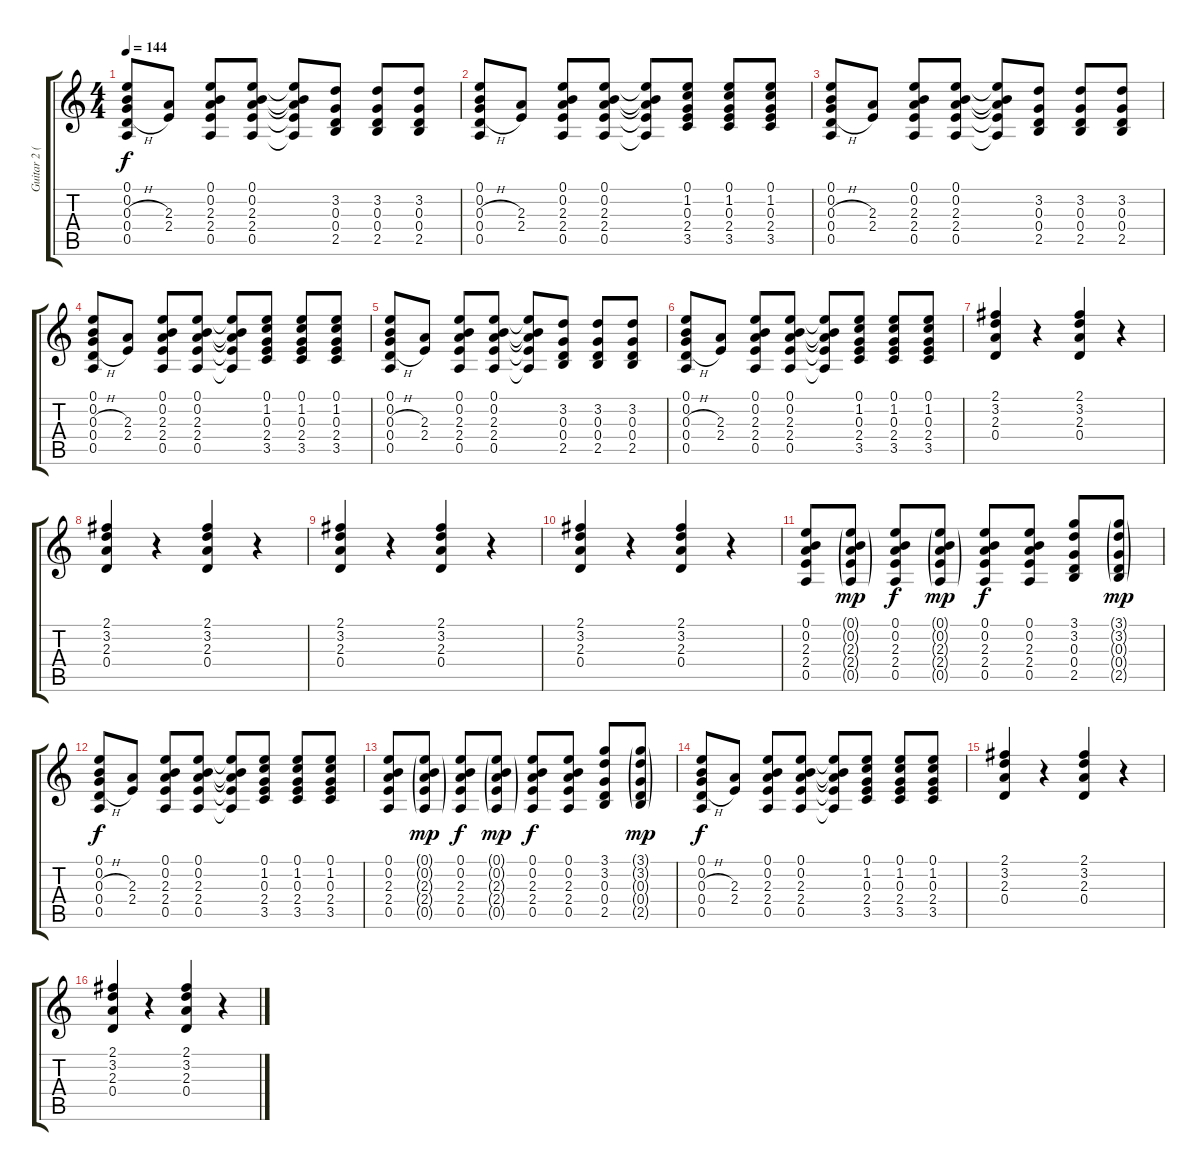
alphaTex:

\track ("Guitar 2 (12-string)" "Guitar 2 (") {instrument acousticguitarsteel}
\staff {score tabs}
\tuning (E4 B3 G3 D3 A2 E2) {hide}
\ts (4 4)
\tempo 144
\clef g2
\ks c
(0.1 0.2 0.3{h} 0.4{h} 0.5).8{dy f} (2.3 2.4).8 (0.1 0.2 2.3 2.4 0.5).8 (0.1 0.2 2.3 2.4 0.5).8 (0.1{t} 0.2{t} 2.3{t} 2.4{t} 0.5{t}).8 (3.2 0.3 0.4 2.5).8 (3.2 0.3 0.4 2.5).8 (3.2 0.3 0.4 2.5).8 |
(0.1 0.2 0.3{h} 0.4{h} 0.5).8 (2.3 2.4).8 (0.1 0.2 2.3 2.4 0.5).8 (0.1 0.2 2.3 2.4 0.5).8 (0.1{t} 0.2{t} 2.3{t} 2.4{t} 0.5{t}).8 (0.1 1.2 0.3 2.4 3.5).8 (0.1 1.2 0.3 2.4 3.5).8 (0.1 1.2 0.3 2.4 3.5).8 |
(0.1 0.2 0.3{h} 0.4{h} 0.5).8 (2.3 2.4).8 (0.1 0.2 2.3 2.4 0.5).8 (0.1 0.2 2.3 2.4 0.5).8 (0.1{t} 0.2{t} 2.3{t} 2.4{t} 0.5{t}).8 (3.2 0.3 0.4 2.5).8 (3.2 0.3 0.4 2.5).8 (3.2 0.3 0.4 2.5).8 |
(0.1 0.2 0.3{h} 0.4{h} 0.5).8 (2.3 2.4).8 (0.1 0.2 2.3 2.4 0.5).8 (0.1 0.2 2.3 2.4 0.5).8 (0.1{t} 0.2{t} 2.3{t} 2.4{t} 0.5{t}).8 (0.1 1.2 0.3 2.4 3.5).8 (0.1 1.2 0.3 2.4 3.5).8 (0.1 1.2 0.3 2.4 3.5).8 |
(0.1 0.2 0.3{h} 0.4{h} 0.5).8 (2.3 2.4).8 (0.1 0.2 2.3 2.4 0.5).8 (0.1 0.2 2.3 2.4 0.5).8 (0.1{t} 0.2{t} 2.3{t} 2.4{t} 0.5{t}).8 (3.2 0.3 0.4 2.5).8 (3.2 0.3 0.4 2.5).8 (3.2 0.3 0.4 2.5).8 |
(0.1 0.2 0.3{h} 0.4{h} 0.5).8 (2.3 2.4).8 (0.1 0.2 2.3 2.4 0.5).8 (0.1 0.2 2.3 2.4 0.5).8 (0.1{t} 0.2{t} 2.3{t} 2.4{t} 0.5{t}).8 (0.1 1.2 0.3 2.4 3.5).8 (0.1 1.2 0.3 2.4 3.5).8 (0.1 1.2 0.3 2.4 3.5).8 |
(2.1 3.2 2.3 0.4).4 r.4 (2.1 3.2 2.3 0.4).4 r.4 |
(2.1 3.2 2.3 0.4).4 r.4 (2.1 3.2 2.3 0.4).4 r.4 |
(2.1 3.2 2.3 0.4).4 r.4 (2.1 3.2 2.3 0.4).4 r.4 |
(2.1 3.2 2.3 0.4).4 r.4 (2.1 3.2 2.3 0.4).4 r.4 |
(0.1 0.2 2.3 2.4 0.5).8 (0.1{g} 0.2{g} 2.3{g} 2.4{g} 0.5{g}).8{dy mp} (0.1 0.2 2.3 2.4 0.5).8{dy f} (0.1{g} 0.2{g} 2.3{g} 2.4{g} 0.5{g}).8{dy mp} (0.1 0.2 2.3 2.4 0.5).8{dy f} (0.1 0.2 2.3 2.4 0.5).8 (3.1 3.2 0.3 0.4 2.5).8 (3.1{g} 3.2{g} 0.3{g} 0.4{g} 2.5{g}).8{dy mp} |
(0.1 0.2 0.3{h} 0.4{h} 0.5).8{dy f} (2.3 2.4).8 (0.1 0.2 2.3 2.4 0.5).8 (0.1 0.2 2.3 2.4 0.5).8 (0.1{t} 0.2{t} 2.3{t} 2.4{t} 0.5{t}).8 (0.1 1.2 0.3 2.4 3.5).8 (0.1 1.2 0.3 2.4 3.5).8 (0.1 1.2 0.3 2.4 3.5).8 |
(0.1 0.2 2.3 2.4 0.5).8 (0.1{g} 0.2{g} 2.3{g} 2.4{g} 0.5{g}).8{dy mp} (0.1 0.2 2.3 2.4 0.5).8{dy f} (0.1{g} 0.2{g} 2.3{g} 2.4{g} 0.5{g}).8{dy mp} (0.1 0.2 2.3 2.4 0.5).8{dy f} (0.1 0.2 2.3 2.4 0.5).8 (3.1 3.2 0.3 0.4 2.5).8 (3.1{g} 3.2{g} 0.3{g} 0.4{g} 2.5{g}).8{dy mp} |
(0.1 0.2 0.3{h} 0.4{h} 0.5).8{dy f} (2.3 2.4).8 (0.1 0.2 2.3 2.4 0.5).8 (0.1 0.2 2.3 2.4 0.5).8 (0.1{t} 0.2{t} 2.3{t} 2.4{t} 0.5{t}).8 (0.1 1.2 0.3 2.4 3.5).8 (0.1 1.2 0.3 2.4 3.5).8 (0.1 1.2 0.3 2.4 3.5).8 |
(2.1 3.2 2.3 0.4).4 r.4 (2.1 3.2 2.3 0.4).4 r.4 |
(2.1 3.2 2.3 0.4).4 r.4 (2.1 3.2 2.3 0.4).4 r.4
